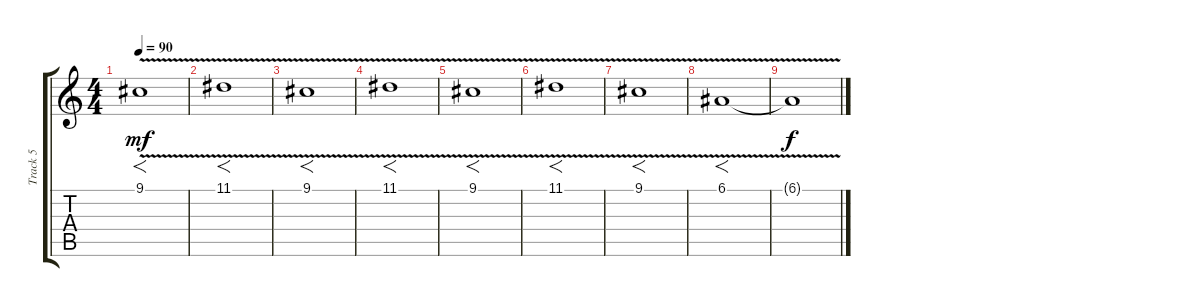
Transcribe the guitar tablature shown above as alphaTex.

\track ("Track 5" "Track 5") {instrument choiraahs}
\staff {score tabs}
\tuning (E4 B3 G3 D3 A2 E2) {hide}
\ts (4 4)
\tempo 90
\clef g2
\ks c
9.1{v}.1{f dy mf volume 13 balance 13 instrument sitar} |
11.1{v}.1{f} |
9.1{v}.1{f} |
11.1{v}.1{f} |
9.1{v}.1{f} |
11.1{v}.1{f} |
9.1{v}.1{f} |
6.1{v}.1{f} |
6.1{t}.1{dy f volume 0}
